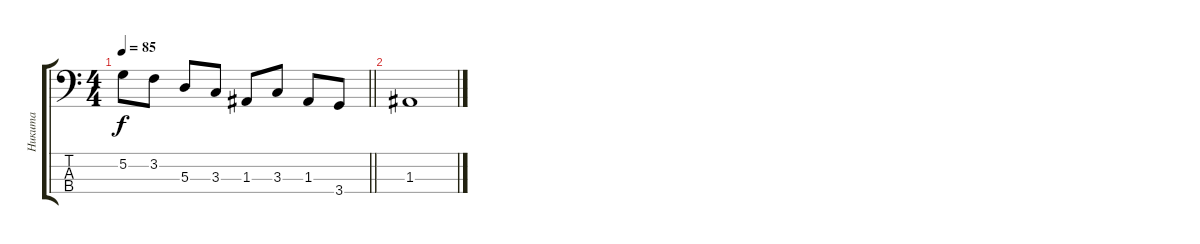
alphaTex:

\track ("Никита" "Никита") {instrument electricbasspick}
\staff {score tabs}
\tuning (G2 D2 A1 E1) {hide}
\ts (4 4)
\tempo 85
\clef f4
\barLineRight lightlight
\ks c
5.2.8{dy f} 3.2.8 5.3.8 3.3.8 1.3.8 3.3.8 1.3.8 3.4.8 |
1.3.1
